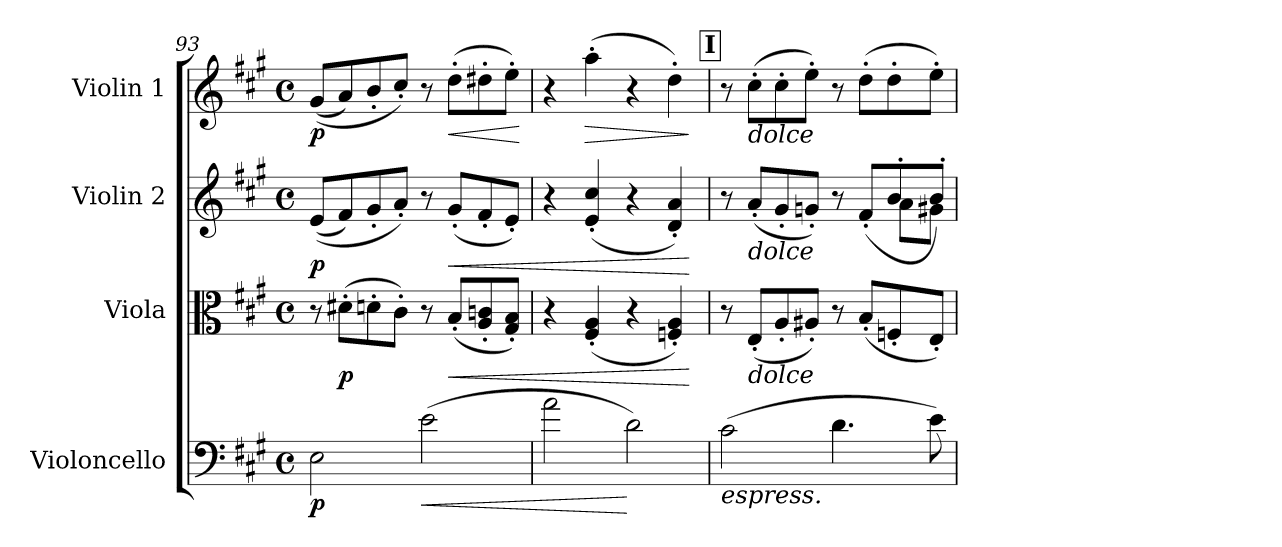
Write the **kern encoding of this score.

**kern	**dynam	**kern	**dynam	**kern	**dynam	**kern	**dynam
*part4	*part4	*part3	*part3	*part2	*part2	*part1	*part1
*staff4	*staff4	*staff3	*staff3	*staff2	*staff2	*staff1	*staff1
*I"Violoncello	*	*I"Viola	*	*I"Violin 2	*	*I"Violin 1	*
*I'Vc	*	*I'Vla	*	*I'Vln	*	*I'Vln	*
*clefF4	*	*clefC3	*	*clefG2	*	*clefG2	*
*k[f#c#g#]	*	*k[f#c#g#]	*	*k[f#c#g#]	*	*k[f#c#g#]	*
*M4/4	*	*M4/4	*	*M4/4	*	*M4/4	*
*met(c)	*	*met(c)	*	*met(c)	*	*met(c)	*
=93	=93	=93	=93	=93	=93	=93	=93
!	!LO:DY:b	!	!	!	!LO:DY:b	!	!LO:DY:b
2E\	p	8r	.	((8e/L	p	((8g#/L	p
!	!	!	!LO:DY:b	!	!	!	!
.	.	(8d#X'\L	p	8f#/)	.	8a/)	.
.	.	8dn'\	.	8g#'/	.	8b'/	.
.	.	8c#'\J)	.	8a'/J)	.	8cc#'/J)	.
!	!LO:HP:b	!	!	!	!	!	!
(2e\	<	8r	.	8r	.	8r	.
!	!	!	!LO:HP:b	!	!LO:HP:b	!	!LO:HP:b
.	.	(8B'/L	<	(8g#'/L	<	(8dd'\L	<
.	.	8A/' 8cn/'	.	8f#'/	.	8dd#X'\	.
.	.	8G#/' 8B/'J)	.	8e'/J)	.	8ee'\J)	.
.	.	.	.	.	.	.	[
=94	=94	=94	=94	=94	=94	=94	=94
2a\	.	4r	.	4r	.	4r	.
!	!	!	!	!	!	!	!LO:HP:b
.	.	(4F#/' 4A/'	.	(4e/' 4cc#/'	.	(4aa'\	>
2d\)	[	4r	.	4r	.	4r	.
.	.	4Fn/' 4A/')	.	4d/' 4a/')	.	4dd'\)	.
.	.	.	[	.	[	.	]
!!LO:PB:g=z
!!LO:REH:place=s1:a:B:cj:fs=14:t=I
=95	=95	=95	=95	=95	=95	=95	=95
*	*	*	*	*^	*	*	*
!LO:TX:b:i:t=espress.	!	!	!	!	!	!	!	!
(2c#\	.	8r	.	8r	2ryy	.	8r	.
!	!	!	!	!	!	!	!LO:TX:b:i:t=dolce	!
!	!	!	!	!LO:TX:b:i:t=dolce	!	!	!	!
!	!	!LO:TX:b:i:t=dolce	!	!	!	!	!	!
.	.	(8E'/L	.	(8a'/L	.	.	(8cc#'\L	.
.	.	8A'/	.	8g#'/	.	.	8cc#'\	.
.	.	8A#X'/J)	.	8gn'/J)	.	.	8ee'\J)	.
4.d\	.	8r	.	8r	4ryy	.	8r	.
.	.	(8B'/L	.	(8f#'/L	.	.	(8dd'\L	.
.	.	8Fn'/	.	8b'/	8a\L	.	8dd'\	.
8e\)	.	8E'/J)	.	8b'/J)	8g#X\J	.	8ee'\J)	.
*	*	*	*	*v	*v	*	*	*
=	=	=	=	=	=	=	=
*-	*-	*-	*-	*-	*-	*-	*-
